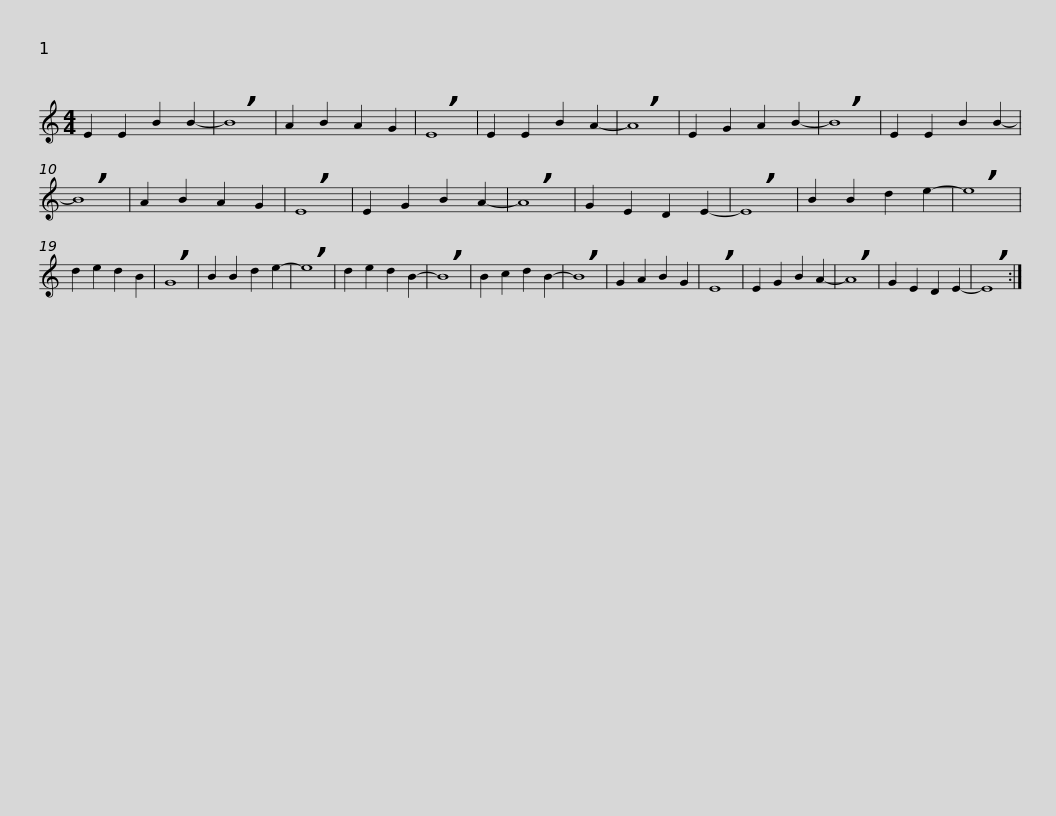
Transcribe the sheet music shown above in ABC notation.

X:1
L:1/8
M:4/4
I:linebreak $
K:none
V:1 treble transpose=-14
V:1
[K:C] E2 E2 B2 B2- | !breath!B8 | A2 B2 A2 G2 | !breath!E8 | E2 E2 B2 A2- | %5
 !breath!A8 | E2 G2 A2 B2- | !breath!B8 | E2 E2 B2 B2- | !breath!B8 | %10
 A2 B2 A2 G2 | !breath!E8 |$ E2 G2 B2 A2- | !breath!A8 | G2 E2 D2 E2- | %15
 !breath!E8 | B2 B2 d2 e2- | !breath!e8 | d2 e2 d2 B2 | !breath!G8 | %20
 B2 B2 d2 e2- | !breath!e8 | d2 e2 d2 B2- | !breath!B8 | B2 c2 d2 B2- |$ %25
 !breath!B8 | G2 A2 B2 G2 | !breath!E8 | E2 G2 B2 A2- | !breath!A8 | %30
 G2 E2 D2 E2- | !breath!E8 :| %32
